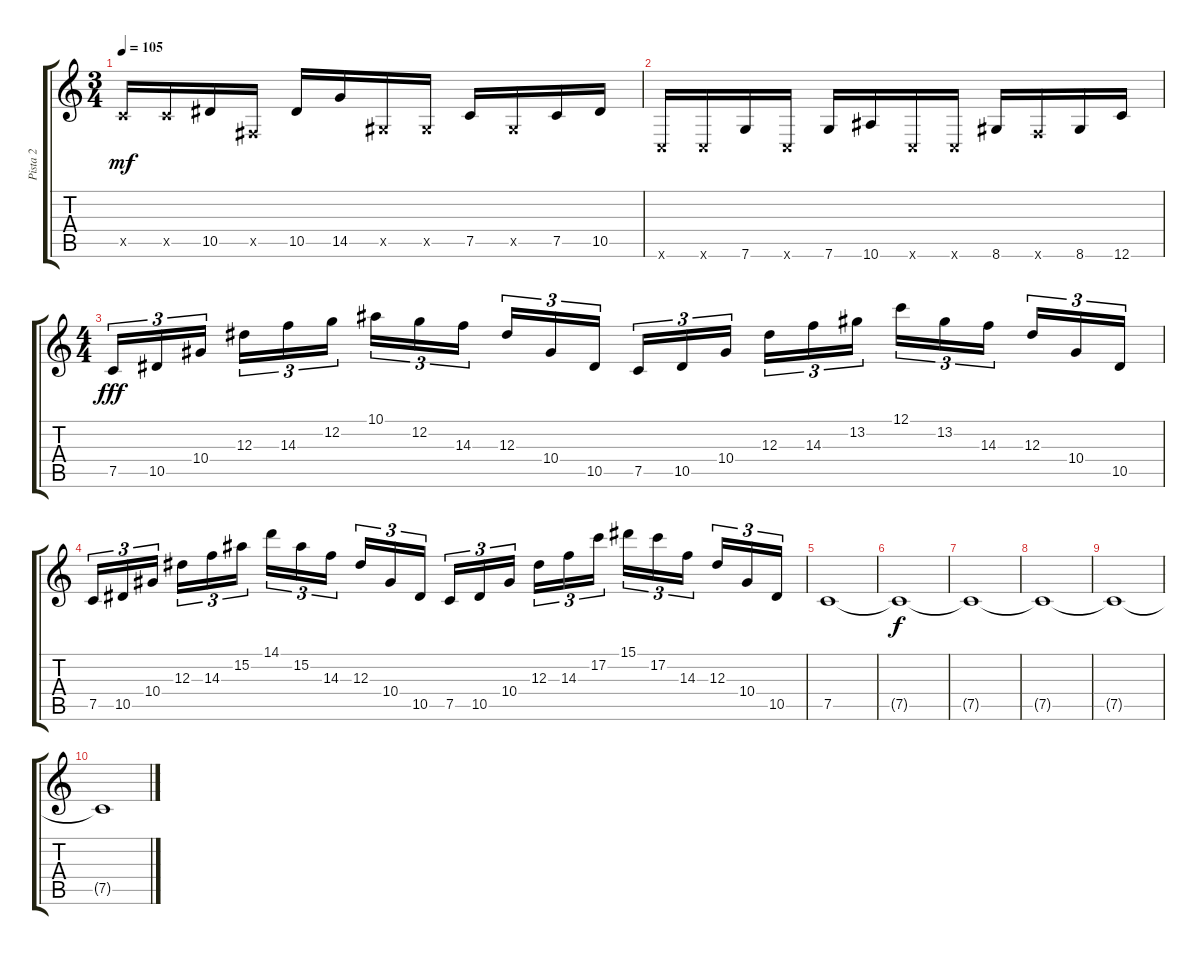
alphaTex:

\track ("Pista 2" "Pista 2") {instrument overdrivenguitar}
\staff {score tabs}
\tuning (C4 G3 Eb3 Bb2 F2 C2) {hide}
\ts (3 4)
\tempo 105
\clef g2
\ks c
7.5{x}.16{dy mf} 7.5{x}.16 10.5.16 1.5{x}.16 10.5.16 14.5.16 3.5{x}.16 3.5{x}.16 7.5.16 3.5{x}.16 7.5.16 10.5.16 |
0.6{x}.16 0.6{x}.16 7.6.16 0.6{x}.16 7.6.16 10.6.16 0.6{x}.16 0.6{x}.16 8.6.16 5.6{x}.16 8.6.16 12.6.16 |
\ts (4 4)
7.5.16{tu (3 2) dy fff} 10.5.16{tu (3 2)} 10.4.16{tu (3 2) beam splitsecondary} 12.3.16{tu (3 2)} 14.3.16{tu (3 2)} 12.2.16{tu (3 2)} 10.1.16{tu (3 2)} 12.2.16{tu (3 2)} 14.3.16{tu (3 2) beam splitsecondary} 12.3.16{tu (3 2)} 10.4.16{tu (3 2)} 10.5.16{tu (3 2)} 7.5.16{tu (3 2)} 10.5.16{tu (3 2)} 10.4.16{tu (3 2) beam splitsecondary} 12.3.16{tu (3 2)} 14.3.16{tu (3 2)} 13.2.16{tu (3 2)} 12.1.16{tu (3 2)} 13.2.16{tu (3 2)} 14.3.16{tu (3 2) beam splitsecondary} 12.3.16{tu (3 2)} 10.4.16{tu (3 2)} 10.5.16{tu (3 2)} |
7.5.16{tu (3 2)} 10.5.16{tu (3 2)} 10.4.16{tu (3 2) beam splitsecondary} 12.3.16{tu (3 2)} 14.3.16{tu (3 2)} 15.2.16{tu (3 2)} 14.1.16{tu (3 2)} 15.2.16{tu (3 2)} 14.3.16{tu (3 2) beam splitsecondary} 12.3.16{tu (3 2)} 10.4.16{tu (3 2)} 10.5.16{tu (3 2)} 7.5.16{tu (3 2)} 10.5.16{tu (3 2)} 10.4.16{tu (3 2) beam splitsecondary} 12.3.16{tu (3 2)} 14.3.16{tu (3 2)} 17.2.16{tu (3 2)} 15.1.16{tu (3 2)} 17.2.16{tu (3 2)} 14.3.16{tu (3 2) beam splitsecondary} 12.3.16{tu (3 2)} 10.4.16{tu (3 2)} 10.5.16{tu (3 2)} |
7.5.1 |
7.5{t}.1{dy f} |
7.5{t}.1 |
7.5{t}.1 |
7.5{t}.1 |
7.5{t}.1
